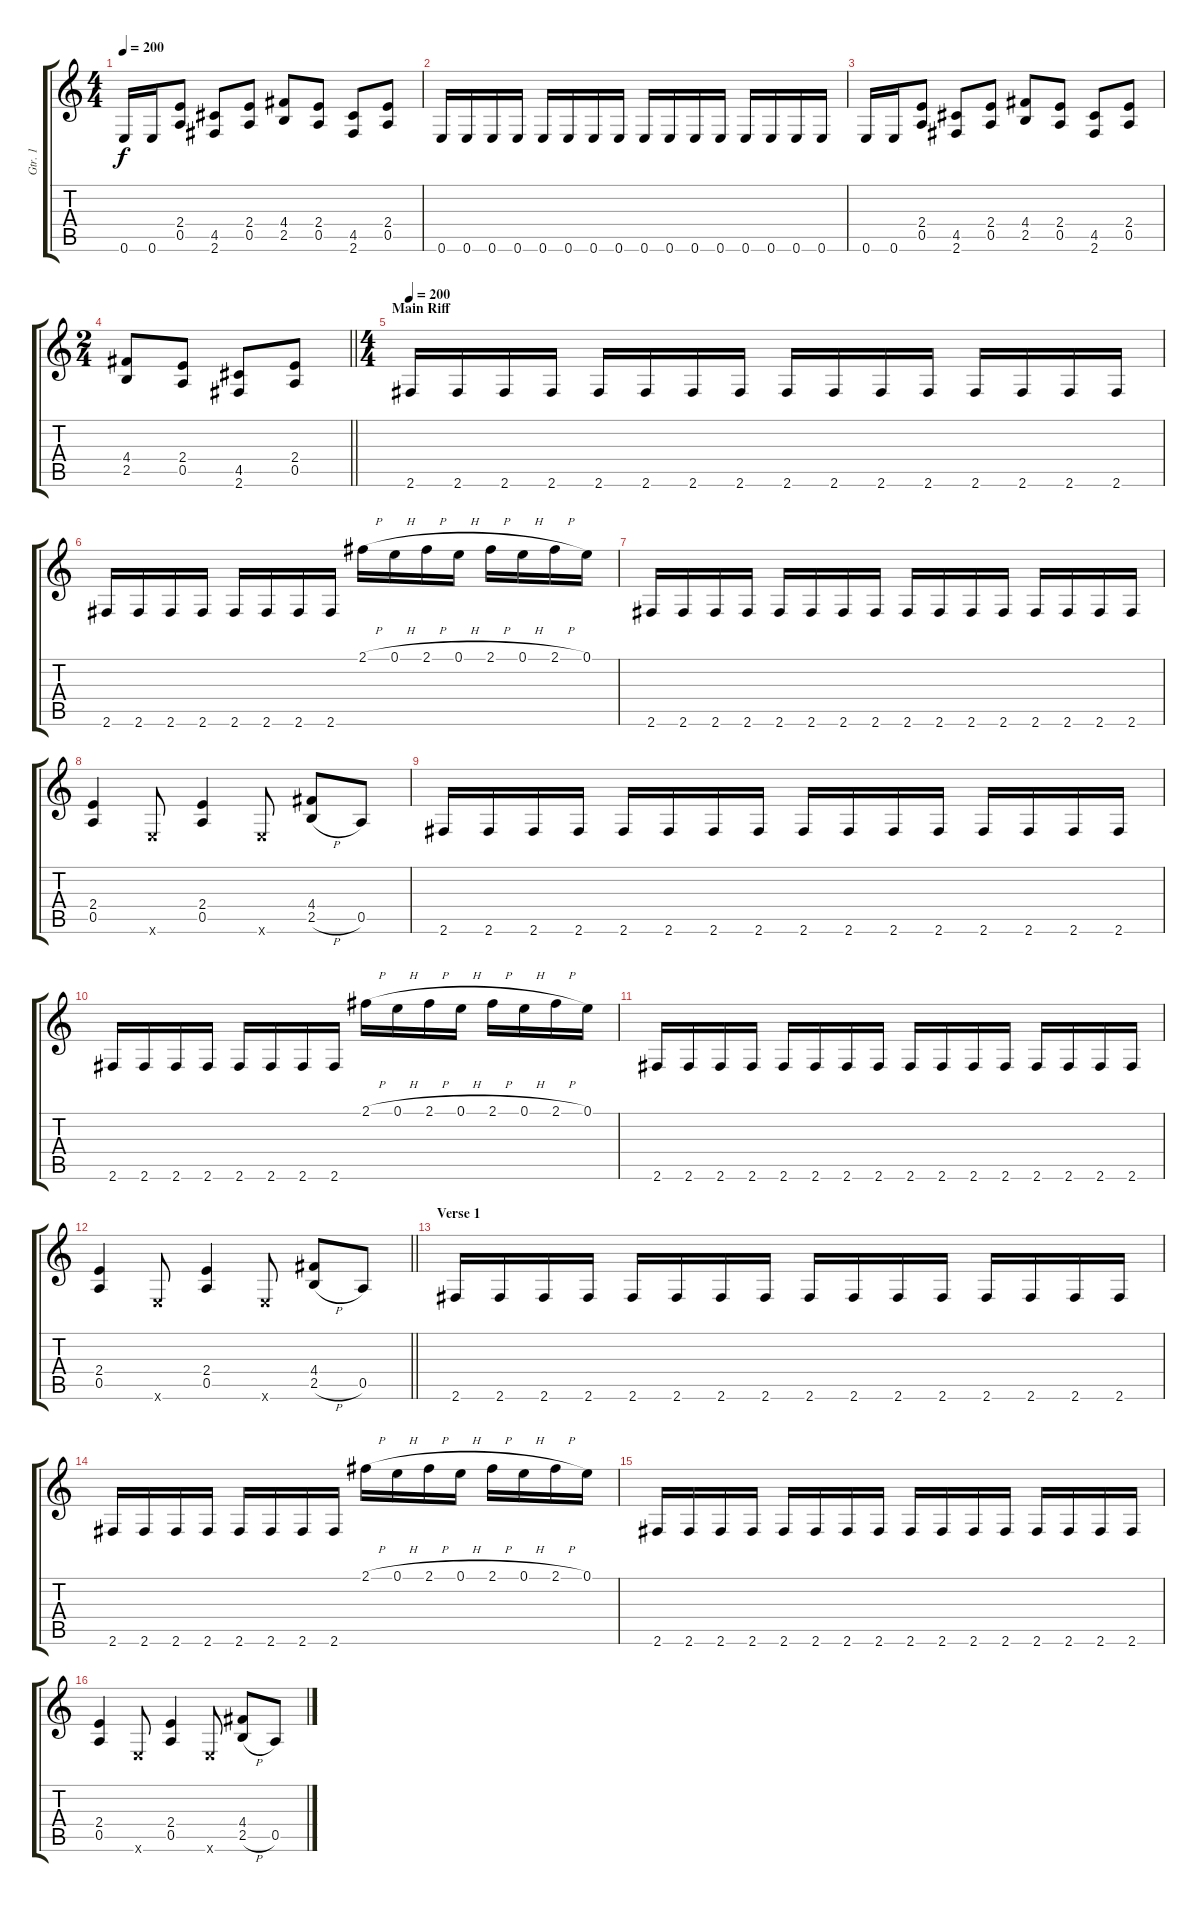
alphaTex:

\track ("Gtr. 1" "Gtr. 1") {instrument overdrivenguitar}
\staff {score tabs}
\tuning (E4 B3 G3 D3 A2 E2) {hide}
\ts (4 4)
\tempo 200
\clef g2
\ks c
0.6.16{dy f} 0.6.16 (2.4 0.5).8 (4.5 2.6).8 (2.4 0.5).8 (4.4 2.5).8 (2.4 0.5).8 (4.5 2.6).8 (2.4 0.5).8 |
0.6.16 0.6.16 0.6.16 0.6.16 0.6.16 0.6.16 0.6.16 0.6.16 0.6.16 0.6.16 0.6.16 0.6.16 0.6.16 0.6.16 0.6.16 0.6.16 |
0.6.16 0.6.16 (2.4 0.5).8 (4.5 2.6).8 (2.4 0.5).8 (4.4 2.5).8 (2.4 0.5).8 (4.5 2.6).8 (2.4 0.5).8 |
\ts (2 4)
\barLineRight lightlight
(4.4 2.5).8 (2.4 0.5).8 (4.5 2.6).8 (2.4 0.5).8 |
\ts (4 4)
\section ("" "Main Riff")
\tempo 200
2.6.16 2.6.16 2.6.16 2.6.16 2.6.16 2.6.16 2.6.16 2.6.16 2.6.16 2.6.16 2.6.16 2.6.16 2.6.16 2.6.16 2.6.16 2.6.16 |
2.6.16 2.6.16 2.6.16 2.6.16 2.6.16 2.6.16 2.6.16 2.6.16 2.1{h}.16 0.1{h}.16 2.1{h}.16 0.1{h}.16 2.1{h}.16 0.1{h}.16 2.1{h}.16 0.1.16 |
2.6.16 2.6.16 2.6.16 2.6.16 2.6.16 2.6.16 2.6.16 2.6.16 2.6.16 2.6.16 2.6.16 2.6.16 2.6.16 2.6.16 2.6.16 2.6.16 |
(2.4 0.5).4 0.6{x}.8 (2.4 0.5).4 0.6{x}.8 (4.4 2.5{h}).8 0.5.8 |
2.6.16 2.6.16 2.6.16 2.6.16 2.6.16 2.6.16 2.6.16 2.6.16 2.6.16 2.6.16 2.6.16 2.6.16 2.6.16 2.6.16 2.6.16 2.6.16 |
2.6.16 2.6.16 2.6.16 2.6.16 2.6.16 2.6.16 2.6.16 2.6.16 2.1{h}.16 0.1{h}.16 2.1{h}.16 0.1{h}.16 2.1{h}.16 0.1{h}.16 2.1{h}.16 0.1.16 |
2.6.16 2.6.16 2.6.16 2.6.16 2.6.16 2.6.16 2.6.16 2.6.16 2.6.16 2.6.16 2.6.16 2.6.16 2.6.16 2.6.16 2.6.16 2.6.16 |
\barLineRight lightlight
(2.4 0.5).4 0.6{x}.8 (2.4 0.5).4 0.6{x}.8 (4.4 2.5{h}).8 0.5.8 |
\section ("" "Verse 1")
2.6.16 2.6.16 2.6.16 2.6.16 2.6.16 2.6.16 2.6.16 2.6.16 2.6.16 2.6.16 2.6.16 2.6.16 2.6.16 2.6.16 2.6.16 2.6.16 |
2.6.16 2.6.16 2.6.16 2.6.16 2.6.16 2.6.16 2.6.16 2.6.16 2.1{h}.16 0.1{h}.16 2.1{h}.16 0.1{h}.16 2.1{h}.16 0.1{h}.16 2.1{h}.16 0.1.16 |
2.6.16 2.6.16 2.6.16 2.6.16 2.6.16 2.6.16 2.6.16 2.6.16 2.6.16 2.6.16 2.6.16 2.6.16 2.6.16 2.6.16 2.6.16 2.6.16 |
(2.4 0.5).4 0.6{x}.8 (2.4 0.5).4 0.6{x}.8 (4.4 2.5{h}).8 0.5.8
